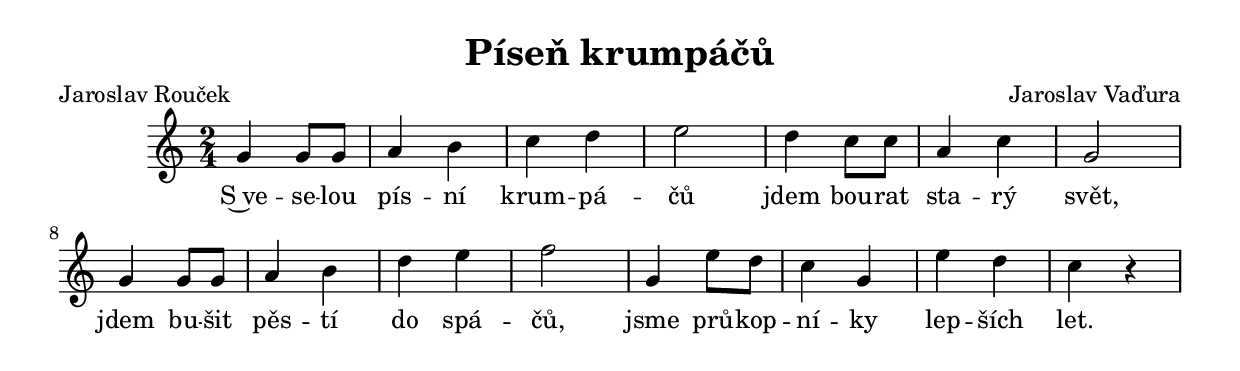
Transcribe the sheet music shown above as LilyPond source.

\version "2.19.44"
\header {
        title = "Píseň krumpáčů"
        composer = "Jaroslav Vaďura"
	poet = "Jaroslav Rouček"
}

melody = \relative c'' {
        \clef treble
  		\key c \major
        \time 2/4
g4 g8 g8 | a4 b | c d | e2 | d4 c8 c | a4 c | g2 | g4 g8 g | a4 b | d e | f2 | g,4 e'8 d | c4 g | e' d | c r |
}


text = \lyricmode {
S~ve -- se  -- lou pís -- ní krum -- pá -- čů jdem bou -- rat sta -- rý svět, jdem bu  -- šit pěs -- tí do spá -- čů,
jsme prů -- kop -- ní -- ky lep -- ších let.
}



\score{
  <<
    \new Voice = "one" {
      \autoBeamOn
      \melody
    }
    \new Lyrics \lyricsto "one" \text
  >>
  \layout { }
  \midi { \tempo 4 = 50}
}


